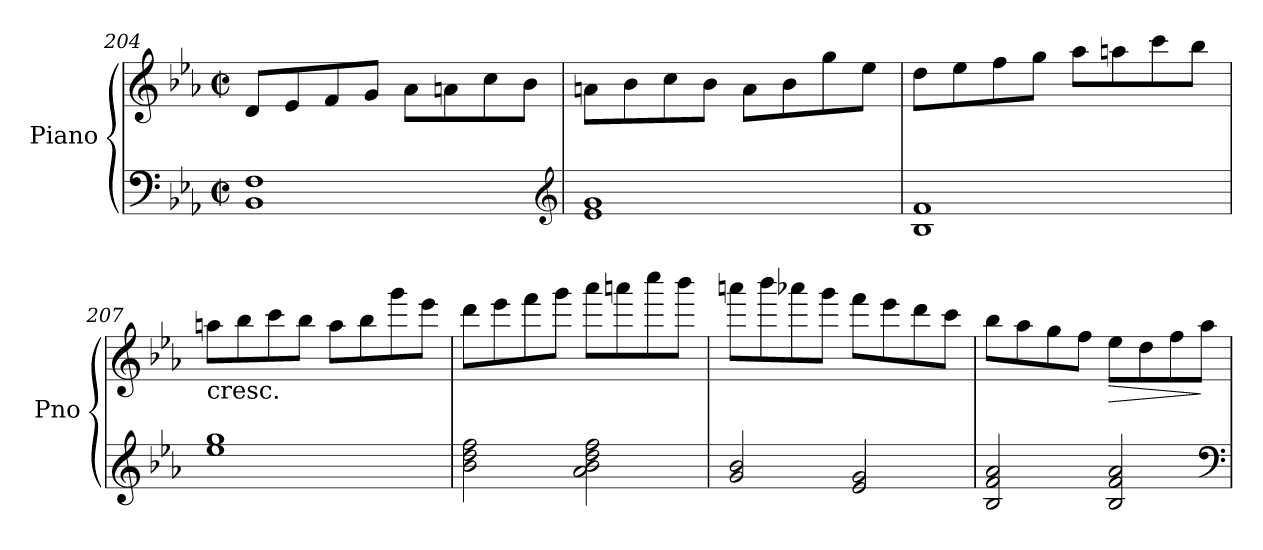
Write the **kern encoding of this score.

**kern	**kern	**dynam
*part1	*part1	*part1
*staff2	*staff1	*staff1/2
*I"Piano	*	*
*I'Pno	*	*
*clefF4	*clefG2	*
*k[b-e-a-]	*k[b-e-a-]	*
*E-:	*E-:	*
*M2/2	*M2/2	*
*met(c|)	*met(c|)	*
=204	=204	=204
1BB- 1F	8d/L	.
.	8e-/	.
.	8f/	.
.	8g/J	.
.	8a-\L	.
.	8an\	.
.	8cc\	.
.	8b-\J	.
*clefG2	*	*
=205	=205	=205
1e- 1g	8an\L	.
.	8b-\	.
.	8cc\	.
.	8b-\J	.
.	8a\L	.
.	8b-\	.
.	8gg\	.
.	8ee-\J	.
=206	=206	=206
1B- 1f	8dd\L	.
.	8ee-\	.
.	8ff\	.
.	8gg\J	.
.	8aa-\L	.
.	8aan\	.
.	8ccc\	.
.	8bb-\J	.
!!LO:LB:g=z
=207	=207	=207
!	!LO:TX:b:t=cresc.	!
1ee- 1gg	8aan\L	.
.	8bb-\	.
.	8ccc\	.
.	8bb-\J	.
.	8aa\L	.
.	8bb-\	.
.	8ggg\	.
.	8eee-\J	.
=208	=208	=208
2b-\ 2dd\ 2ff\	8ddd\L	.
.	8eee-\	.
.	8fff\	.
.	8ggg\J	.
2a-\ 2b-\ 2dd\ 2ff\	8aaa-\L	.
.	8aaan\	.
.	8cccc\	.
.	8bbb-\J	.
=209	=209	=209
2g/ 2b-/	8aaan\L	.
.	8bbb-\	.
.	8aaa-X\	.
.	8ggg\J	.
2e-/ 2g/	8fff\L	.
.	8eee-\	.
.	8ddd\	.
.	8ccc\J	.
=210	=210	=210
2B-/ 2f/ 2a-/	8bb-\L	.
.	8aa-\	.
.	8gg\	.
.	8ff\J	.
!	!	!LO:HP:b
2B-/ 2f/ 2a-/	8ee-\L	>
.	8dd\	.
.	8ff\	.
.	8aa-\J	]
*clefF4	*	*
=	=	=
*-	*-	*-
